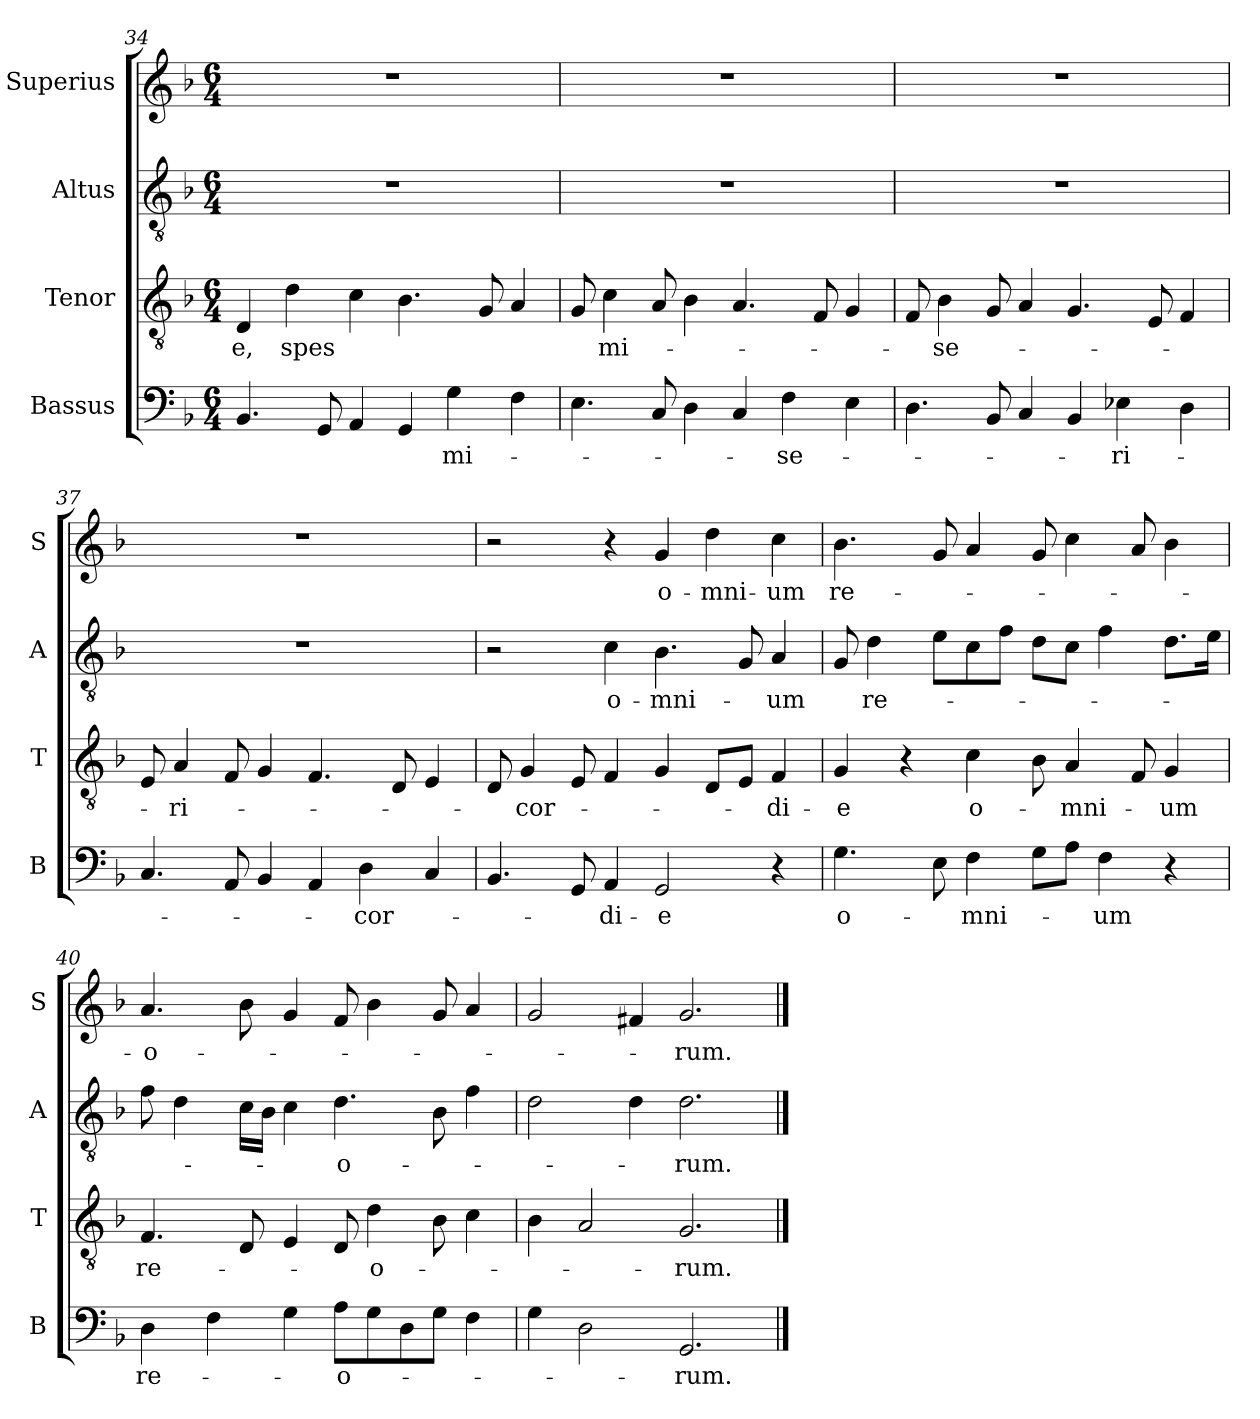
**kern	**text	**kern	**text	**kern	**text	**kern	**text
*part4	*part4	*part3	*part3	*part2	*part2	*part1	*part1
*staff4	*staff4	*staff3	*staff3	*staff2	*staff2	*staff1	*staff1
*I"Bassus	*	*I"Tenor	*	*I"Altus	*	*I"Superius	*
*I'B	*	*I'T	*	*I'A	*	*I'S	*
*clefF4	*	*clefGv2	*	*clefGv2	*	*clefG2	*
*k[b-]	*	*k[b-]	*	*k[b-]	*	*k[b-]	*
*d:	*	*d:	*	*d:	*	*d:	*
*M6/4	*	*M6/4	*	*M6/4	*	*M6/4	*
=34	=34	=34	=34	=34	=34	=34	=34
4.BB-	.	4D	-e,	1.r	.	1.r	.
.	.	4d	spes	.	.	.	.
8GG	.	.	.	.	.	.	.
4AA	.	4c	.	.	.	.	.
4GG	.	4.B-	.	.	.	.	.
4G	mi-	.	.	.	.	.	.
.	.	8G	.	.	.	.	.
4F	.	4A	.	.	.	.	.
=35	=35	=35	=35	=35	=35	=35	=35
4.E	.	8G	.	1.r	.	1.r	.
.	.	4c	mi-	.	.	.	.
8C	.	8A	.	.	.	.	.
4D	.	4B-	.	.	.	.	.
4C	.	4.A	.	.	.	.	.
4F	-se-	.	.	.	.	.	.
.	.	8F	.	.	.	.	.
4E	.	4G	.	.	.	.	.
=36	=36	=36	=36	=36	=36	=36	=36
4.D	.	8F	.	1.r	.	1.r	.
.	.	4B-	-se-	.	.	.	.
8BB-	.	8G	.	.	.	.	.
4C	.	4A	.	.	.	.	.
4BB-	.	4.G	.	.	.	.	.
4E-i	-ri-	.	.	.	.	.	.
.	.	8E	.	.	.	.	.
4D	.	4F	.	.	.	.	.
=37	=37	=37	=37	=37	=37	=37	=37
4.C	.	8E	.	1.r	.	1.r	.
.	.	4A	-ri-	.	.	.	.
8AA	.	8F	.	.	.	.	.
4BB-	.	4G	.	.	.	.	.
4AA	.	4.F	.	.	.	.	.
4D	-cor-	.	.	.	.	.	.
.	.	8D	.	.	.	.	.
4C	.	4E	.	.	.	.	.
=38	=38	=38	=38	=38	=38	=38	=38
4.BB-	.	8D	.	2r	.	2r	.
.	.	4G	-cor-	.	.	.	.
8GG	.	8E	.	.	.	.	.
!	!	!	!	!	!LO:LY:i	!	!
4AA	-di-	4F	.	4c	o-	4r	.
!	!	!	!	!	!LO:LY:i	!	!
2GG	-e	4G	.	4.B-	-mni-	4g	o-
.	.	8DL	.	.	.	4dd	-mni-
.	.	8EJ	.	8G	.	.	.
!	!	!	!	!	!LO:LY:i	!	!
4r	.	4F	-di-	4A	-um	4cc	-um
=39	=39	=39	=39	=39	=39	=39	=39
4.G	o-	4G	-e	8G	.	4.b-	re-
!	!	!	!	!	!LO:LY:i	!	!
.	.	.	.	4d	re-	.	.
.	.	4r	.	.	.	.	.
8E	.	.	.	8eL	.	8g	.
4F	-mni-	4c	-o-	8c	.	4a	.
.	.	.	.	8fJ	.	.	.
8GL	.	8B-	.	8dL	.	8g	.
8AJ	.	4A	-mni-	8cJ	.	4cc	.
4F	-um	.	.	4f	.	.	.
.	.	8F	.	.	.	8a	.
4r	.	4G	-um	8.dL	.	4b-	.
.	.	.	.	16eJk	.	.	.
=40	=40	=40	=40	=40	=40	=40	=40
4D	re-	4.F	re-	8f	.	4.a	-o-
.	.	.	.	4d	.	.	.
4F	.	.	.	.	.	.	.
.	.	8D	.	16cLL	.	8b-	.
.	.	.	.	16B-JJ	.	.	.
4G	.	4E	.	4c	.	4g	.
!	!	!	!	!	!LO:LY:i	!	!
8AL	-o-	8D	.	4.d	-o-	8f	.
8G	.	4d	-o-	.	.	4b-	.
8D	.	.	.	.	.	.	.
8GJ	.	8B-	.	8B-	.	8g	.
4F	.	4c	.	4f	.	4a	.
=41	=41	=41	=41	=41	=41	=41	=41
4G	.	4B-	.	2d	.	2g	.
2D	.	2A	.	.	.	.	.
.	.	.	.	4d	.	4f#X	.
!	!	!	!	!	!LO:LY:i	!	!
2.GG	rum.	2.G	rum.	2.d	rum.	2.g	rum.
==	==	==	==	==	==	==	==
*-	*-	*-	*-	*-	*-	*-	*-
